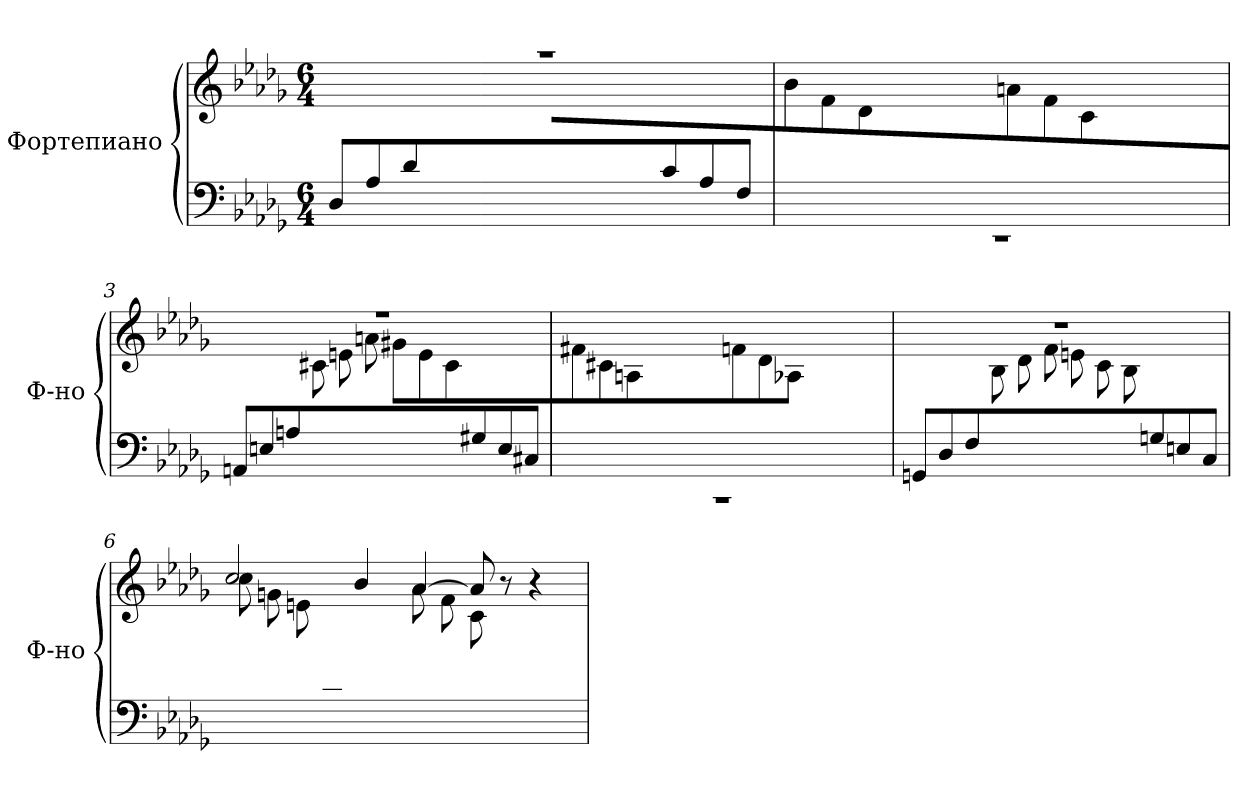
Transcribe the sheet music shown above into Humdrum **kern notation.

**kern	**kern
*part1	*part1
*staff2	*staff1
*I"Фортепиано	*
*I'Ф-но	*
*clefF4	*clefG2
*k[b-e-a-d-g-]	*k[b-e-a-d-g-]
*M6/4	*M6/4
=1	=1
*	*^
8D-</L	1.r	4.ryy
8A-</	.	.
8d-/	.	.
2.ryy	.	8f<\
.	.	8a-<\
.	.	8dd-<\J
.	.	8cc<\L
.	.	8a-\
.	.	8f\
8c</	.	4.ryy
8A-/	.	.
8F/J	.	.
*	*v	*v
=2	=2
*^	*
4.ryy	1.r	8b-\L
.	.	8f\
.	.	8d-\
8B-/	.	4.ryy
8F/	.	.
8BB-/J	.	.
4.ryy	.	8an\L
.	.	8f\
.	.	8c\
8An/	.	4.ryy
8F/	.	.
8A/J	.	.
*v	*v	*
=3	=3
*	*^
8AAn/L	1.r	4.ryy
8En/	.	.
8An/	.	.
2.ryy	.	8c#X<\
.	.	8en\
.	.	8an\J
.	.	8g#X<\L
.	.	8e\
.	.	8c#\
8G#X</	.	4.ryy
8E</	.	.
8C#X/J	.	.
*	*v	*v
=4	=4
*^	*
4.ryy	1.r	8f#X\L
.	.	8c#X\
.	.	8An\
8F#X/	.	4.ryy
8C#X/	.	.
8FF#X/J	.	.
4.ryy	.	8fn\L
.	.	8d-\
.	.	8A-X\
8Fn/	.	4.ryy
8D-/	.	.
8F/J	.	.
*v	*v	*
=5	=5
*	*^
8GGn</L	1.r	4.ryy
8D-/	.	.
8F/	.	.
2.ryy	.	8B-<\
.	.	8d-<\
.	.	8f<\J
.	.	8en<\L
.	.	8c\
.	.	8B-\
8Gn</	.	4.ryy
8En</	.	.
8C/J	.	.
=6	=6	=6
4.ryy	2cc/	8cc<\L
.	.	8gn<\
.	.	8en<\
8c</	.	4.ryy
8Gn</	4b-/	.
8En/J	.	.
4.ryy	[4a-/	8a-<\L
.	.	8f\
.	8a-/]	8c\
8A-</	8r	4.ryy
8F/	4r	.
8E-X/J	.	.
*	*v	*v
=	=
*-	*-
